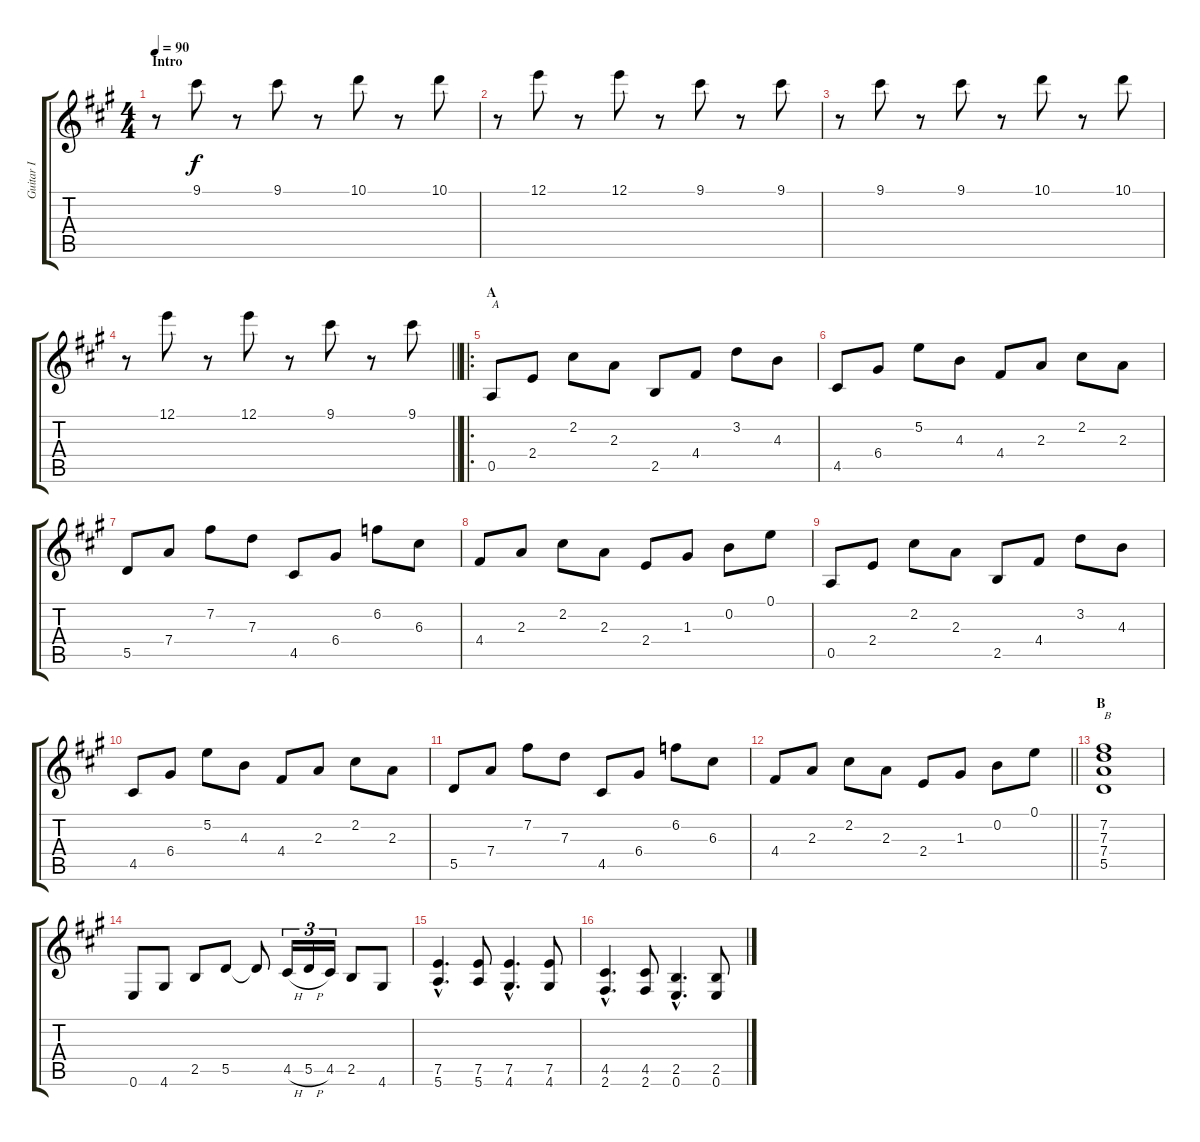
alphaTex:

\track ("Guitar I" "Guitar I") {instrument overdrivenguitar}
\staff {score tabs}
\tuning (E4 B3 G3 D3 A2 E2) {hide}
\ts (4 4)
\section ("" "Intro")
\tempo 90
\clef g2
\ks a
r.8{dy f volume 11 instrument stringensemble2} 9.1.8 r.8 9.1.8 r.8 10.1.8 r.8 10.1.8 |
r.8 12.1.8 r.8 12.1.8 r.8 9.1.8 r.8 9.1.8 |
r.8 9.1.8 r.8 9.1.8 r.8 10.1.8 r.8 10.1.8 |
\barLineRight lightlight
r.8 12.1.8 r.8 12.1.8 r.8 9.1.8 r.8 9.1.8 |
\ro
\section ("" "A")
0.5.8{txt "A" volume 12 instrument overdrivenguitar} 2.4.8 2.2.8 2.3.8 2.5.8 4.4.8 3.2.8 4.3.8 |
4.5.8 6.4.8 5.2.8 4.3.8 4.4.8 2.3.8 2.2.8 2.3.8 |
5.5.8 7.4.8 7.2.8 7.3.8 4.5.8 6.4.8 6.2.8 6.3.8 |
4.4.8 2.3.8 2.2.8 2.3.8 2.4.8 1.3.8 0.2.8 0.1.8 |
0.5.8 2.4.8 2.2.8 2.3.8 2.5.8 4.4.8 3.2.8 4.3.8 |
4.5.8 6.4.8 5.2.8 4.3.8 4.4.8 2.3.8 2.2.8 2.3.8 |
5.5.8 7.4.8 7.2.8 7.3.8 4.5.8 6.4.8 6.2.8 6.3.8 |
\barLineRight lightlight
4.4.8 2.3.8 2.2.8 2.3.8 2.4.8 1.3.8 0.2.8 0.1.8 |
\section ("" "B")
(7.2 7.3 7.4 5.5).1{txt "B"} |
0.6.8 4.6.8 2.5.8 5.5.8 5.5{t}.8 4.5{h}.16{tu (3 2)} 5.5{h}.16{tu (3 2)} 4.5.16{tu (3 2)} 2.5.8 4.6.8 |
(7.5{hac} 5.6{hac}).4{d} (7.5 5.6).8 (7.5{hac} 4.6{hac}).4{d} (7.5 4.6).8 |
(4.5{hac} 2.6{hac}).4{d} (4.5 2.6).8 (2.5{hac} 0.6{hac}).4{d} (2.5 0.6).8
